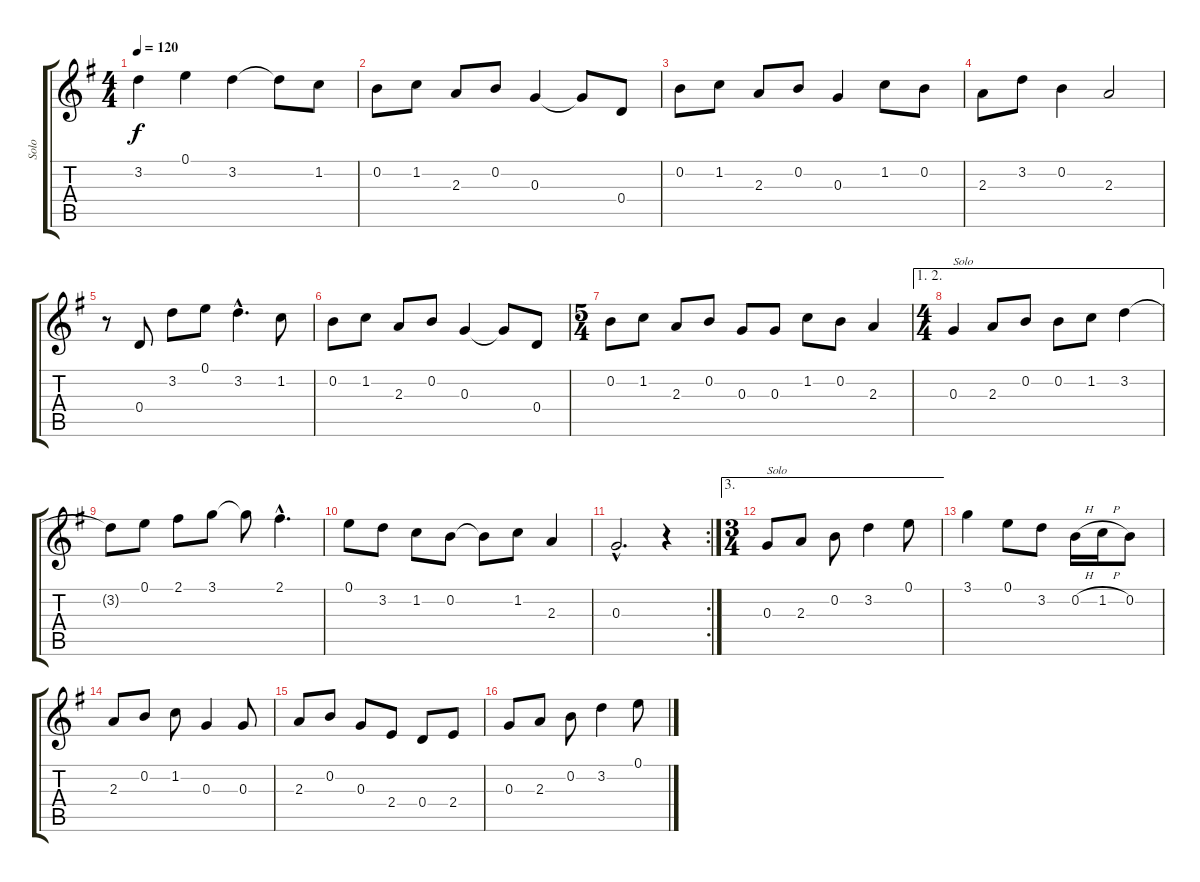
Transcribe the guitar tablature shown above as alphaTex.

\track ("Solo" "Solo") {instrument acousticguitarnylon}
\staff {score tabs}
\tuning (E4 B3 G3 D3 A2 E2) {hide}
\ts (4 4)
\tempo 120
\clef g2
\ks g
3.2.4{dy f} 0.1.4 3.2.4 3.2{t}.8 1.2.8 |
0.2.8 1.2.8 2.3.8 0.2.8 0.3.4 0.3{t}.8 0.4.8 |
0.2.8 1.2.8 2.3.8 0.2.8 0.3.4 1.2.8 0.2.8 |
2.3.8 3.2.8 0.2.4 2.3.2 |
r.8 0.4.8 3.2.8 0.1.8 3.2{hac}.4{d} 1.2.8 |
0.2.8 1.2.8 2.3.8 0.2.8 0.3.4 0.3{t}.8 0.4.8 |
\ts (5 4)
0.2.8 1.2.8 2.3.8 0.2.8 0.3.8 0.3.8 1.2.8 0.2.8 2.3.4 |
\ae (1 2)
\ts (4 4)
0.3.4{txt "Solo"} 2.3.8 0.2.8 0.2.8 1.2.8 3.2.4 |
3.2{t}.8 0.1.8 2.1.8 3.1.8 3.1{t}.8 2.1{hac}.4{d} |
0.1.8 3.2.8 1.2.8 0.2.8 0.2{t}.8 1.2.8 2.3.4 |
\rc 2
0.3{hac}.2{d} r.4 |
\ae 3
\ts (3 4)
0.3.8{txt "Solo"} 2.3.8 0.2.8 3.2.4 0.1.8 |
3.1.4 0.1.8 3.2.8 0.2{h}.16 1.2{h}.16 0.2.8 |
2.3.8 0.2.8 1.2.8 0.3.4 0.3.8 |
2.3.8 0.2.8 0.3.8 2.4.8 0.4.8 2.4.8 |
0.3.8 2.3.8 0.2.8 3.2.4 0.1.8
